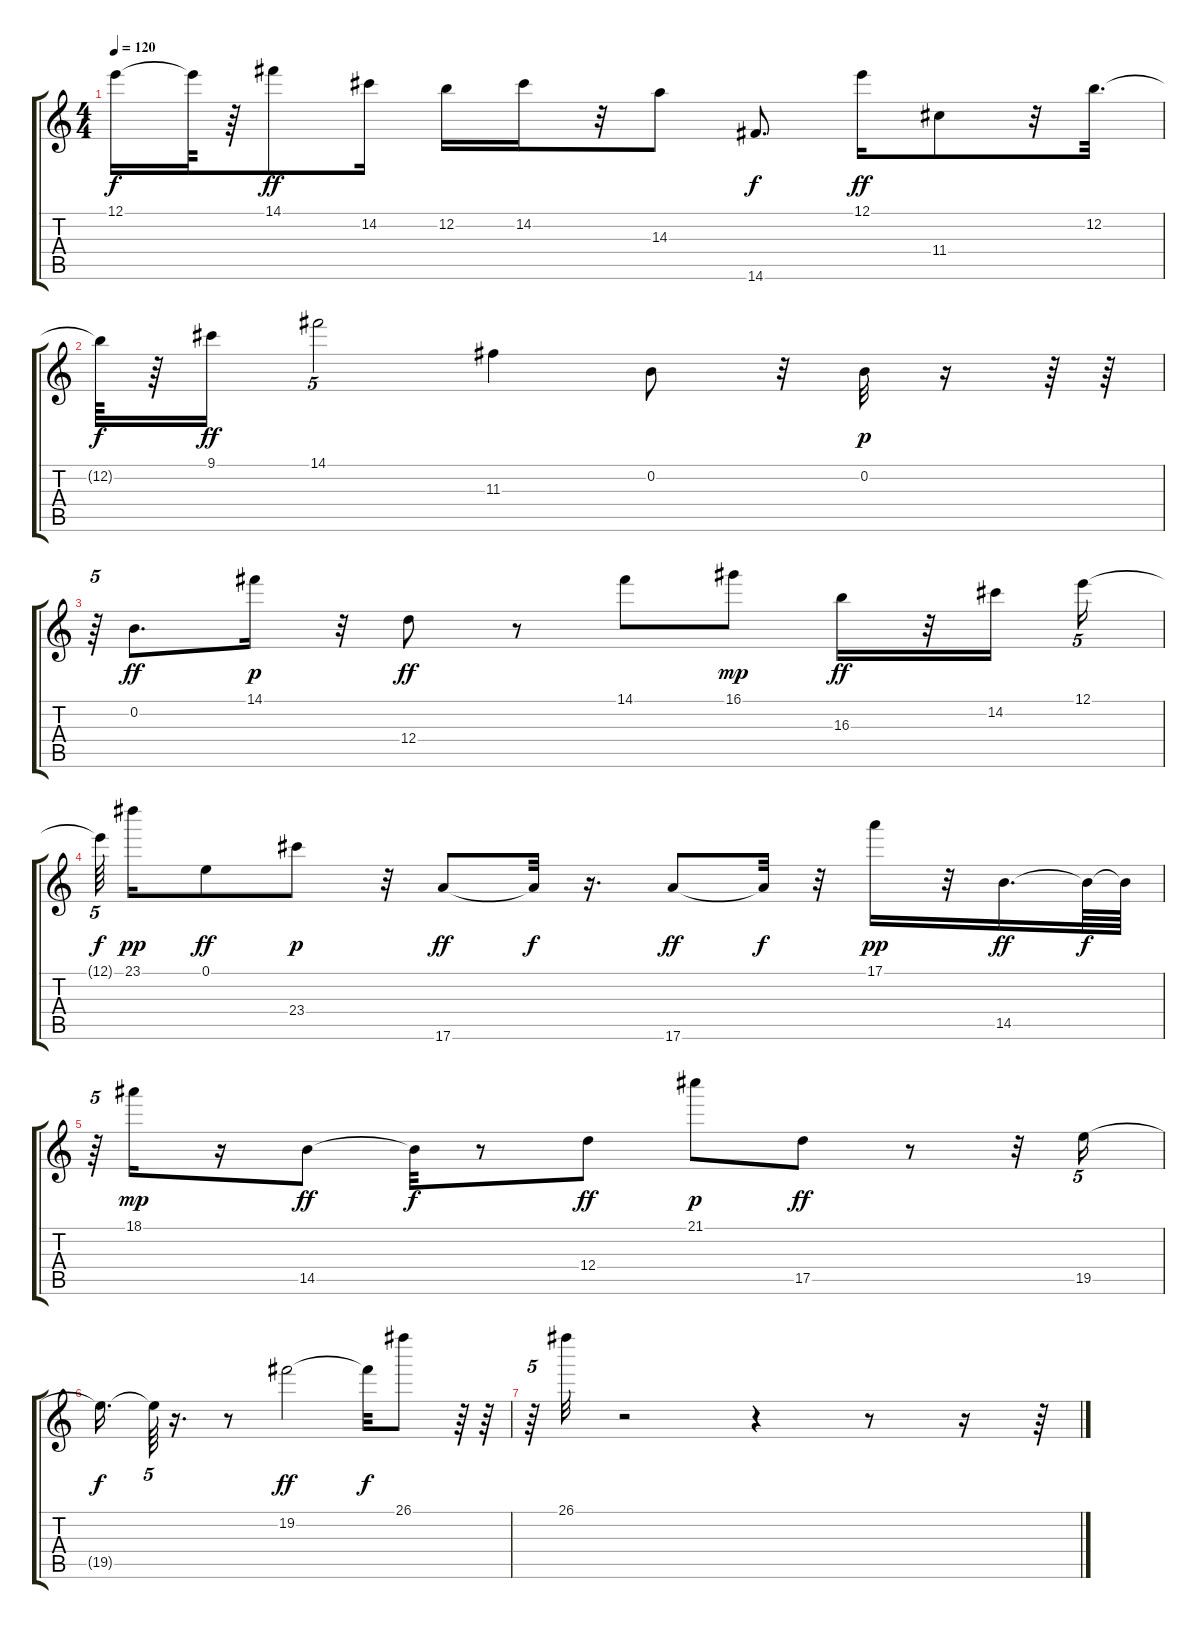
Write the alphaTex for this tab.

\track "" {instrument acousticguitarsteel}
\staff {score tabs}
\tuning (E4 B3 G3 D3 A2 E2) {hide}
\ts (4 4)
\tempo 120
\clef g2
\ks c
12.1{t}.16{dy f} 12.1{t}.64 r.64 14.1.8{dy ff} 14.2.16 12.2.16 14.2.16 r.32 14.3.8 14.6.8{d dy f} 12.1.16{dy ff} 11.4.8 r.32 12.2.32{d} |
12.2{t}.64{dy f} r.64 9.1.16{dy ff} 14.1.2{tu (5 4)} 11.3.4 0.2.8 r.32 0.2.32{dy p} r.16 r.64 r.64 |
r.64{tu (5 4)} 0.2.8{d dy ff} 14.1.16{dy p} r.32 12.4.8{dy ff} r.8 14.1.8 16.1.8{dy mp} 16.3.16{dy ff} r.32 14.2.16 12.1.16{tu (5 4)} |
12.1{t}.64{tu (5 4) dy f beam splitsecondary} 23.1.16{dy pp} 0.1.8{dy ff} 23.4.8{dy p} r.32 17.6.8{dy ff} 17.6{t}.32{dy f} r.16{d} 17.6.8{dy ff} 17.6{t}.32{dy f} r.32 17.1.16{dy pp} r.32 14.5.16{d dy ff} 14.5{t}.64{dy f} 14.5{t}.64 |
r.64{tu (5 4)} 18.1.16{dy mp} r.16 14.5.8{dy ff} 14.5{t}.32{dy f} r.8 12.4.8{dy ff} 21.1.8{dy p} 17.5.8{dy ff} r.8 r.32 19.5.16{tu (5 4)} |
19.5{t}.16{d dy f} 19.5{t}.64{tu (5 4)} r.16{d} r.8 19.2.2{dy ff} 19.2{t}.32{dy f} 26.1.8 r.64 r.64 |
r.64{tu (5 4)} 26.1.32 r.2 r.4 r.8 r.16 r.64
